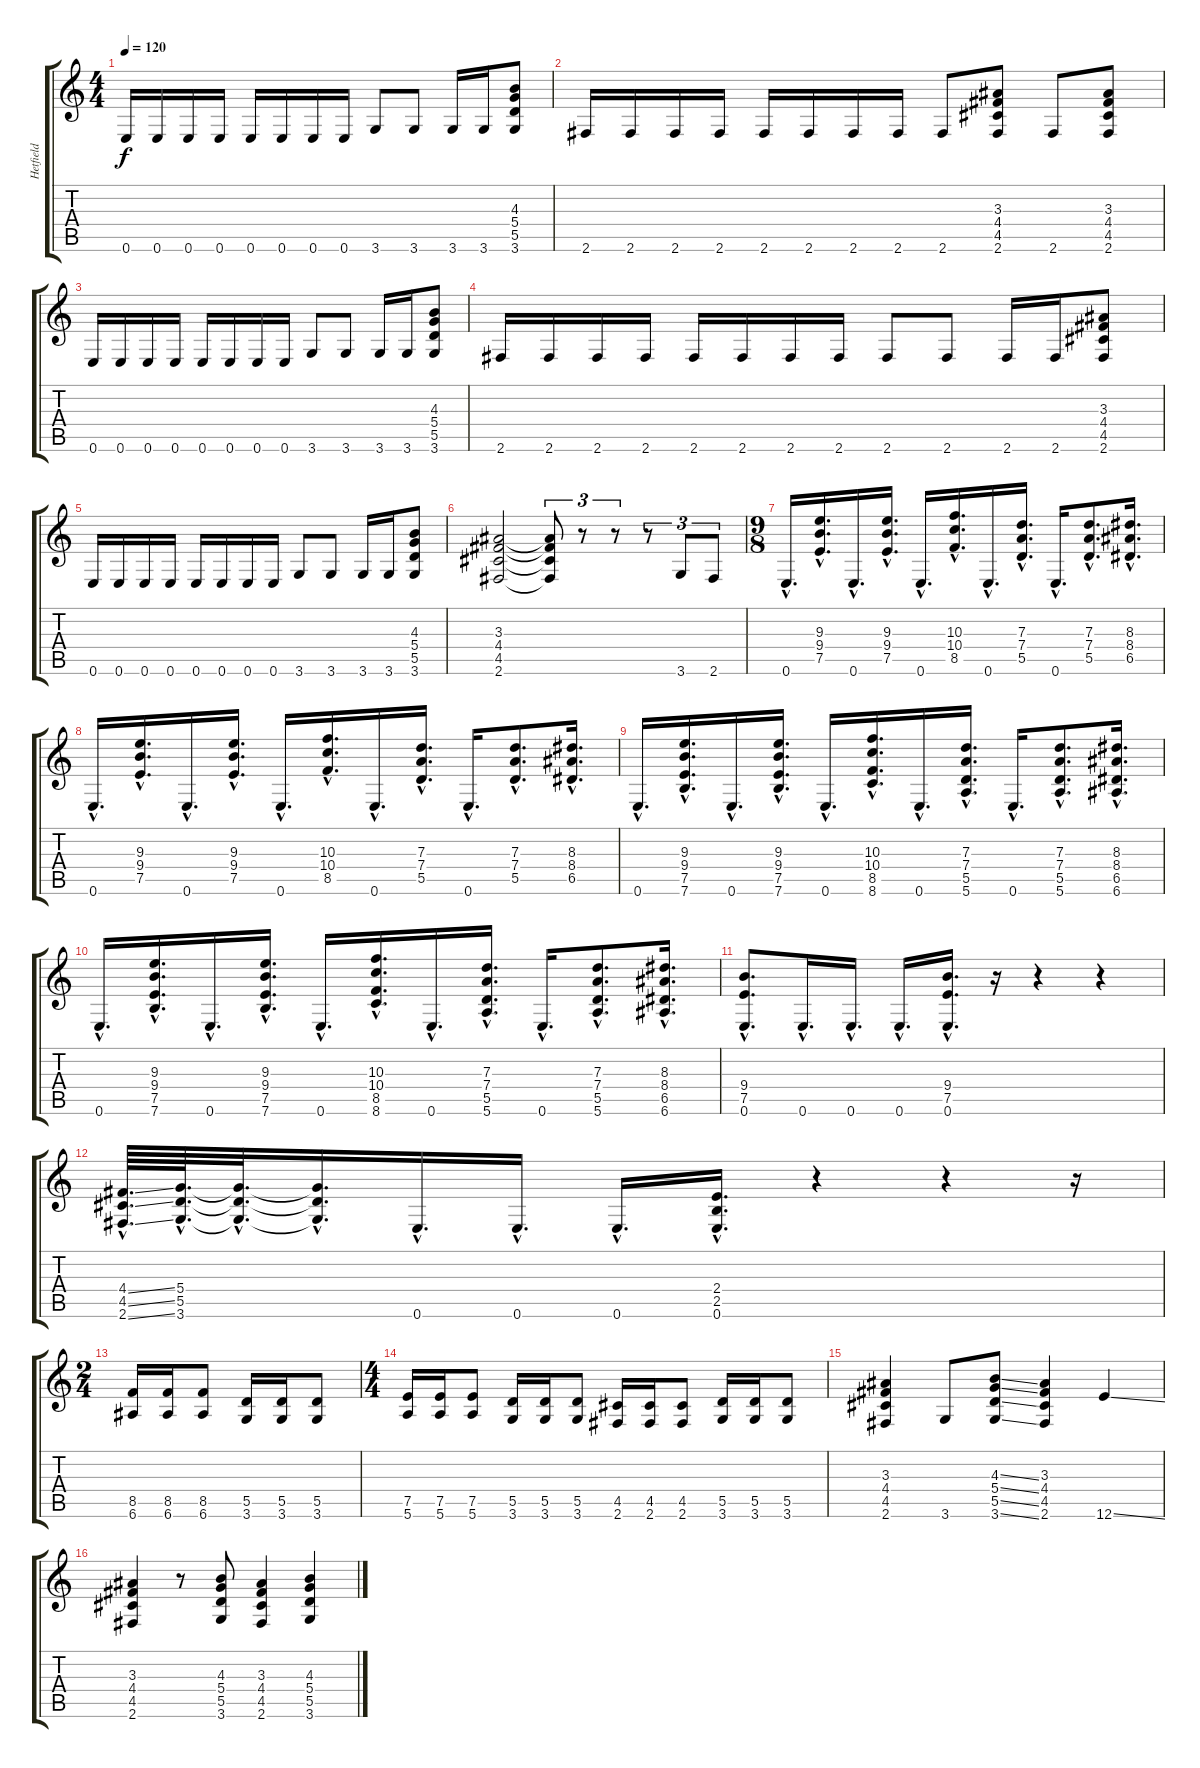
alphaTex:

\track ("Hetfield" "Hetfield") {instrument distortionguitar}
\staff {score tabs}
\tuning (E4 B3 G3 D3 A2 E2) {hide}
\ts (4 4)
\tempo 120
\clef g2
\ks c
0.6.16{dy f} 0.6.16 0.6.16 0.6.16 0.6.16 0.6.16 0.6.16 0.6.16 3.6.8 3.6.8 3.6.16 3.6.16 (4.3 5.4 5.5 3.6).8 |
2.6.16 2.6.16 2.6.16 2.6.16 2.6.16 2.6.16 2.6.16 2.6.16 2.6.8 (3.3 4.4 4.5 2.6).8 2.6.8 (3.3 4.4 4.5 2.6).8 |
0.6.16 0.6.16 0.6.16 0.6.16 0.6.16 0.6.16 0.6.16 0.6.16 3.6.8 3.6.8 3.6.16 3.6.16 (4.3 5.4 5.5 3.6).8 |
2.6.16 2.6.16 2.6.16 2.6.16 2.6.16 2.6.16 2.6.16 2.6.16 2.6.8 2.6.8 2.6.16 2.6.16 (3.3 4.4 4.5 2.6).8 |
0.6.16 0.6.16 0.6.16 0.6.16 0.6.16 0.6.16 0.6.16 0.6.16 3.6.8 3.6.8 3.6.16 3.6.16 (4.3 5.4 5.5 3.6).8 |
(3.3 4.4 4.5 2.6).2 (3.3{t} 4.4{t} 4.5{t} 2.6{t}).8{tu (3 2)} r.8{tu (3 2)} r.8{tu (3 2)} r.8{tu (3 2)} 3.6.8{tu (3 2)} 2.6.8{tu (3 2)} |
\ts (9 8)
0.6{hac}.16{d} (9.3{hac} 9.4{hac} 7.5{hac}).16{d} 0.6{hac}.16{d} (9.3{hac} 9.4{hac} 7.5{hac}).16{d} 0.6{hac}.16{d} (10.3{hac} 10.4{hac} 8.5{hac}).16{d} 0.6{hac}.16{d} (7.3{hac} 7.4{hac} 5.5{hac}).16{d} 0.6{hac}.16{d} (7.3{hac} 7.4{hac} 5.5{hac}).8{d} (8.3{hac} 8.4{hac} 6.5{hac}).16{d} |
0.6{hac}.16{d} (9.3{hac} 9.4{hac} 7.5{hac}).16{d} 0.6{hac}.16{d} (9.3{hac} 9.4{hac} 7.5{hac}).16{d} 0.6{hac}.16{d} (10.3{hac} 10.4{hac} 8.5{hac}).16{d} 0.6{hac}.16{d} (7.3{hac} 7.4{hac} 5.5{hac}).16{d} 0.6{hac}.16{d} (7.3{hac} 7.4{hac} 5.5{hac}).8{d} (8.3{hac} 8.4{hac} 6.5{hac}).16{d} |
0.6{hac}.16{d} (9.3{hac} 9.4{hac} 7.5{hac} 7.6{hac}).16{d} 0.6{hac}.16{d} (9.3{hac} 9.4{hac} 7.5{hac} 7.6{hac}).16{d} 0.6{hac}.16{d} (10.3{hac} 10.4{hac} 8.5{hac} 8.6{hac}).16{d} 0.6{hac}.16{d} (7.3{hac} 7.4{hac} 5.5{hac} 5.6{hac}).16{d} 0.6{hac}.16{d} (7.3{hac} 7.4{hac} 5.5{hac} 5.6{hac}).8{d} (8.3{hac} 8.4{hac} 6.5{hac} 6.6{hac}).16{d} |
0.6{hac}.16{d} (9.3{hac} 9.4{hac} 7.5{hac} 7.6{hac}).16{d} 0.6{hac}.16{d} (9.3{hac} 9.4{hac} 7.5{hac} 7.6{hac}).16{d} 0.6{hac}.16{d} (10.3{hac} 10.4{hac} 8.5{hac} 8.6{hac}).16{d} 0.6{hac}.16{d} (7.3{hac} 7.4{hac} 5.5{hac} 5.6{hac}).16{d} 0.6{hac}.16{d} (7.3{hac} 7.4{hac} 5.5{hac} 5.6{hac}).8{d} (8.3{hac} 8.4{hac} 6.5{hac} 6.6{hac}).16{d} |
(9.4{hac} 7.5{hac} 0.6{hac}).8{d} 0.6{hac}.16{d} 0.6{hac}.16{d} 0.6{hac}.16{d} (9.4{hac} 7.5{hac} 0.6{hac}).16{d} r.16 r.4 r.4 |
(4.4{ss hac} 4.5{ss hac} 2.6{ss hac}).64{d} (5.4{hac} 5.5{hac} 3.6{hac}).64{d} (5.4{hac t} 5.5{hac t} 3.6{hac t}).32{d} (5.4{hac t} 5.5{hac t} 3.6{hac t}).16{d} 0.6{hac}.16{d} 0.6{hac}.16{d} 0.6{hac}.16{d} (2.4{hac} 2.5{hac} 0.6{hac}).16{d} r.4 r.4 r.16 |
\ts (2 4)
(8.5 6.6).16 (8.5 6.6).16 (8.5 6.6).8 (5.5 3.6).16 (5.5 3.6).16 (5.5 3.6).8 |
\ts (4 4)
(7.5 5.6).16 (7.5 5.6).16 (7.5 5.6).8 (5.5 3.6).16 (5.5 3.6).16 (5.5 3.6).8 (4.5 2.6).16 (4.5 2.6).16 (4.5 2.6).8 (5.5 3.6).16 (5.5 3.6).16 (5.5 3.6).8 |
(3.3 4.4 4.5 2.6).4 3.6.8 (4.3{ss} 5.4{ss} 5.5{ss} 3.6{ss}).8 (3.3 4.4 4.5 2.6).4 12.6{ss}.4 |
(3.3 4.4 4.5 2.6).4 r.8 (4.3 5.4 5.5 3.6).8 (3.3 4.4 4.5 2.6).4 (4.3 5.4 5.5 3.6).4
